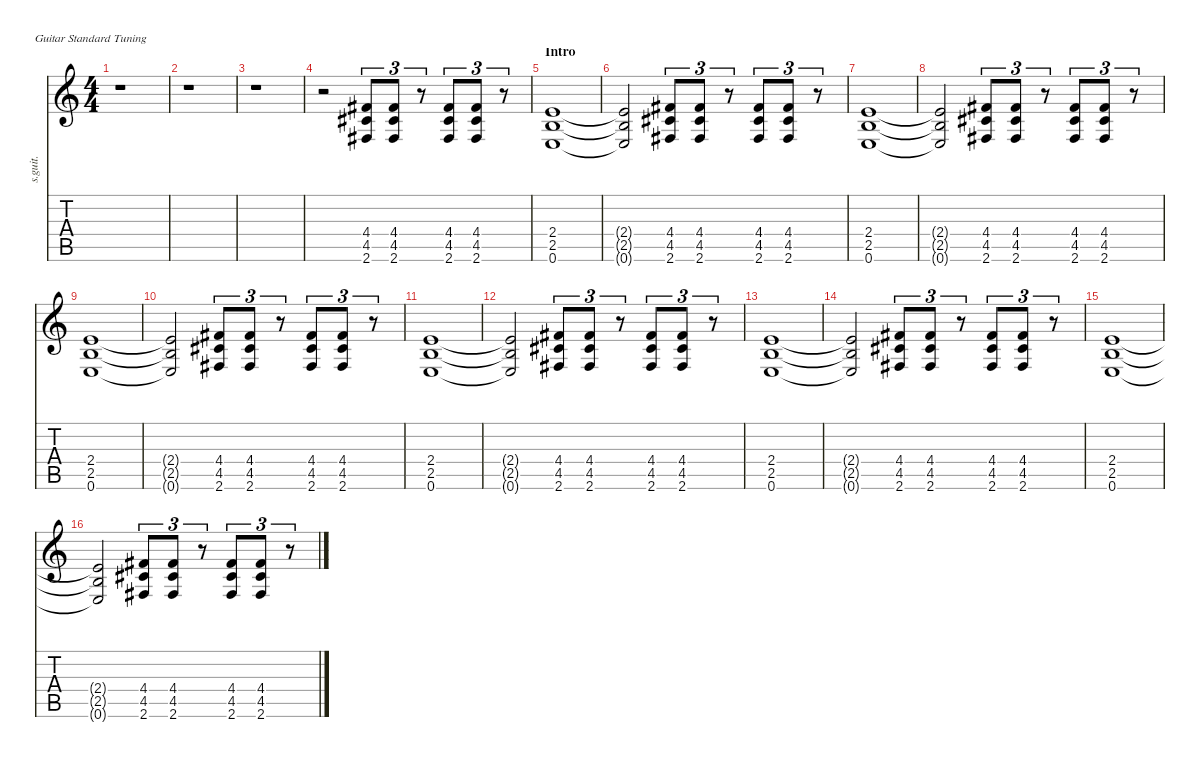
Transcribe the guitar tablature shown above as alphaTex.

\defaultSystemsLayout 4
\hideDynamics
\bracketExtendMode nobrackets
\track ("James Hetfield (Rhythm)" "s.guit.") {instrument distortionguitar}
\staff {score tabs}
\tuning (E4 B3 G3 D3 A2 E2)
\ts (4 4)
\beaming (8 2 2 2 2)
\tempo (118 hide)
\clef g2
\ks c
r.1{dy mf instrument distortionguitar} |
r.1 |
r.1 |
r.2 (4.4{acc #} 4.5{acc #} 2.6{acc #}).8{tu (3 2) lyrics (0 "") lyrics (1 "") lyrics (2 "") lyrics (3 "") lyrics (4 "")} (4.4{acc #} 4.5{acc #} 2.6{acc #}).8{tu (3 2) lyrics (0 "") lyrics (1 "") lyrics (2 "") lyrics (3 "") lyrics (4 "")} r.8{tu (3 2)} (4.4{acc #} 4.5{acc #} 2.6{acc #}).8{tu (3 2) lyrics (0 "") lyrics (1 "") lyrics (2 "") lyrics (3 "") lyrics (4 "")} (4.4{acc #} 4.5{acc #} 2.6{acc #}).8{tu (3 2) lyrics (0 "") lyrics (1 "") lyrics (2 "") lyrics (3 "") lyrics (4 "")} r.8{tu (3 2)} |
\section ("" "Intro")
(2.4 2.5 0.6).1{lyrics (0 "") lyrics (1 "") lyrics (2 "") lyrics (3 "") lyrics (4 "")} |
(2.4{t} 2.5{t} 0.6{t}).2{lyrics (0 "") lyrics (1 "") lyrics (2 "") lyrics (3 "") lyrics (4 "")} (4.4{acc #} 4.5{acc #} 2.6{acc #}).8{tu (3 2) lyrics (0 "") lyrics (1 "") lyrics (2 "") lyrics (3 "") lyrics (4 "")} (4.4{acc #} 4.5{acc #} 2.6{acc #}).8{tu (3 2) lyrics (0 "") lyrics (1 "") lyrics (2 "") lyrics (3 "") lyrics (4 "")} r.8{tu (3 2)} (4.4{acc #} 4.5{acc #} 2.6{acc #}).8{tu (3 2) lyrics (0 "") lyrics (1 "") lyrics (2 "") lyrics (3 "") lyrics (4 "")} (4.4{acc #} 4.5{acc #} 2.6{acc #}).8{tu (3 2) lyrics (0 "") lyrics (1 "") lyrics (2 "") lyrics (3 "") lyrics (4 "")} r.8{tu (3 2)} |
(2.4 2.5 0.6).1{lyrics (0 "") lyrics (1 "") lyrics (2 "") lyrics (3 "") lyrics (4 "")} |
(2.4{t} 2.5{t} 0.6{t}).2{lyrics (0 "") lyrics (1 "") lyrics (2 "") lyrics (3 "") lyrics (4 "")} (4.4{acc #} 4.5{acc #} 2.6{acc #}).8{tu (3 2) lyrics (0 "") lyrics (1 "") lyrics (2 "") lyrics (3 "") lyrics (4 "")} (4.4{acc #} 4.5{acc #} 2.6{acc #}).8{tu (3 2) lyrics (0 "") lyrics (1 "") lyrics (2 "") lyrics (3 "") lyrics (4 "")} r.8{tu (3 2)} (4.4{acc #} 4.5{acc #} 2.6{acc #}).8{tu (3 2) lyrics (0 "") lyrics (1 "") lyrics (2 "") lyrics (3 "") lyrics (4 "")} (4.4{acc #} 4.5{acc #} 2.6{acc #}).8{tu (3 2) lyrics (0 "") lyrics (1 "") lyrics (2 "") lyrics (3 "") lyrics (4 "")} r.8{tu (3 2)} |
(2.4 2.5 0.6).1{lyrics (0 "") lyrics (1 "") lyrics (2 "") lyrics (3 "") lyrics (4 "")} |
(2.4{t} 2.5{t} 0.6{t}).2{lyrics (0 "") lyrics (1 "") lyrics (2 "") lyrics (3 "") lyrics (4 "")} (4.4{acc #} 4.5{acc #} 2.6{acc #}).8{tu (3 2) lyrics (0 "") lyrics (1 "") lyrics (2 "") lyrics (3 "") lyrics (4 "")} (4.4{acc #} 4.5{acc #} 2.6{acc #}).8{tu (3 2) lyrics (0 "") lyrics (1 "") lyrics (2 "") lyrics (3 "") lyrics (4 "")} r.8{tu (3 2)} (4.4{acc #} 4.5{acc #} 2.6{acc #}).8{tu (3 2) lyrics (0 "") lyrics (1 "") lyrics (2 "") lyrics (3 "") lyrics (4 "")} (4.4{acc #} 4.5{acc #} 2.6{acc #}).8{tu (3 2) lyrics (0 "") lyrics (1 "") lyrics (2 "") lyrics (3 "") lyrics (4 "")} r.8{tu (3 2)} |
(2.4 2.5 0.6).1{lyrics (0 "") lyrics (1 "") lyrics (2 "") lyrics (3 "") lyrics (4 "")} |
(2.4{t} 2.5{t} 0.6{t}).2{lyrics (0 "") lyrics (1 "") lyrics (2 "") lyrics (3 "") lyrics (4 "")} (4.4{acc #} 4.5{acc #} 2.6{acc #}).8{tu (3 2) lyrics (0 "") lyrics (1 "") lyrics (2 "") lyrics (3 "") lyrics (4 "")} (4.4{acc #} 4.5{acc #} 2.6{acc #}).8{tu (3 2) lyrics (0 "") lyrics (1 "") lyrics (2 "") lyrics (3 "") lyrics (4 "")} r.8{tu (3 2)} (4.4{acc #} 4.5{acc #} 2.6{acc #}).8{tu (3 2) lyrics (0 "") lyrics (1 "") lyrics (2 "") lyrics (3 "") lyrics (4 "")} (4.4{acc #} 4.5{acc #} 2.6{acc #}).8{tu (3 2) lyrics (0 "") lyrics (1 "") lyrics (2 "") lyrics (3 "") lyrics (4 "")} r.8{tu (3 2)} |
(2.4 2.5 0.6).1{lyrics (0 "") lyrics (1 "") lyrics (2 "") lyrics (3 "") lyrics (4 "")} |
(2.4{t} 2.5{t} 0.6{t}).2{lyrics (0 "") lyrics (1 "") lyrics (2 "") lyrics (3 "") lyrics (4 "")} (4.4{acc #} 4.5{acc #} 2.6{acc #}).8{tu (3 2) lyrics (0 "") lyrics (1 "") lyrics (2 "") lyrics (3 "") lyrics (4 "")} (4.4{acc #} 4.5{acc #} 2.6{acc #}).8{tu (3 2) lyrics (0 "") lyrics (1 "") lyrics (2 "") lyrics (3 "") lyrics (4 "")} r.8{tu (3 2)} (4.4{acc #} 4.5{acc #} 2.6{acc #}).8{tu (3 2) lyrics (0 "") lyrics (1 "") lyrics (2 "") lyrics (3 "") lyrics (4 "")} (4.4{acc #} 4.5{acc #} 2.6{acc #}).8{tu (3 2) lyrics (0 "") lyrics (1 "") lyrics (2 "") lyrics (3 "") lyrics (4 "")} r.8{tu (3 2)} |
(2.4 2.5 0.6).1{lyrics (0 "") lyrics (1 "") lyrics (2 "") lyrics (3 "") lyrics (4 "")} |
(2.4{t} 2.5{t} 0.6{t}).2{lyrics (0 "") lyrics (1 "") lyrics (2 "") lyrics (3 "") lyrics (4 "")} (4.4{acc #} 4.5{acc #} 2.6{acc #}).8{tu (3 2) lyrics (0 "") lyrics (1 "") lyrics (2 "") lyrics (3 "") lyrics (4 "")} (4.4{acc #} 4.5{acc #} 2.6{acc #}).8{tu (3 2) lyrics (0 "") lyrics (1 "") lyrics (2 "") lyrics (3 "") lyrics (4 "")} r.8{tu (3 2)} (4.4{acc #} 4.5{acc #} 2.6{acc #}).8{tu (3 2) lyrics (0 "") lyrics (1 "") lyrics (2 "") lyrics (3 "") lyrics (4 "")} (4.4{acc #} 4.5{acc #} 2.6{acc #}).8{tu (3 2) lyrics (0 "") lyrics (1 "") lyrics (2 "") lyrics (3 "") lyrics (4 "")} r.8{tu (3 2)}
